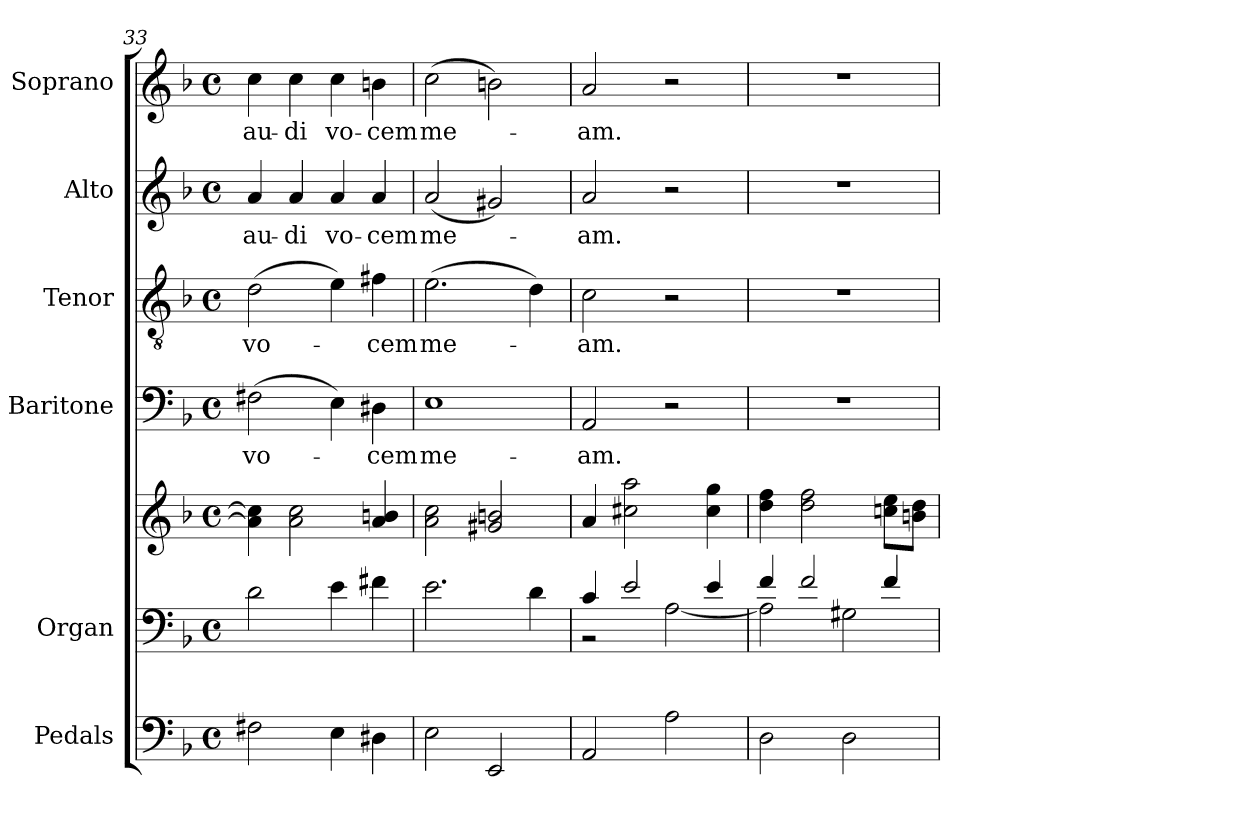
**kern	**kern	**kern	**kern	**text	**kern	**text	**kern	**text	**kern	**text
*part6	*part5	*part5	*part4	*part4	*part3	*part3	*part2	*part2	*part1	*part1
*staff7	*staff6	*staff5	*staff4	*staff4	*staff3	*staff3	*staff2	*staff2	*staff1	*staff1
*I"Pedals	*I"Organ	*	*I"Baritone	*	*I"Tenor	*	*I"Alto	*	*I"Soprano	*
*I'Ped.	*I'Org.	*	*I'Bar.	*	*I'T.	*	*I'A.	*	*I'S.	*
*clefF4	*clefF4	*clefG2	*clefF4	*	*clefGv2	*	*clefG2	*	*clefG2	*
*	*	*	*	*	*ITrd7c12	*	*	*	*	*
*k[b-]	*k[b-]	*k[b-]	*k[b-]	*	*k[b-]	*	*k[b-]	*	*k[b-]	*
*F:	*F:	*F:	*F:	*	*F:	*	*F:	*	*F:	*
*M4/4	*M4/4	*M4/4	*M4/4	*	*M4/4	*	*M4/4	*	*M4/4	*
*met(c)	*met(c)	*met(c)	*met(c)	*	*met(c)	*	*met(c)	*	*met(c)	*
=33	=33	=33	=33	=33	=33	=33	=33	=33	=33	=33
!	!	!	!	!LO:LY:b:color=#000000	!	!	!	!	!	!
!	!	!	!	!	!	!LO:LY:b:color=#000000	!	!	!	!
!	!	!	!	!	!	!	!	!LO:LY:b:color=#000000	!	!
!	!	!	!	!	!	!	!	!	!	!LO:LY:b:color=#000000
2F#Xi\	2di\	4ai\] 4cci]	(2F#Xi\	vo-	(2Di\	vo-	4ai/	-au-	4cci\	-au-
!	!	!	!	!	!	!	!	!LO:LY:b:color=#000000	!	!
!	!	!	!	!	!	!	!	!	!	!LO:LY:b:color=#000000
.	.	2ai\ 2cci	.	.	.	.	4ai/	-di	4cci\	-di
!	!	!	!	!	!	!	!	!LO:LY:b:color=#000000	!	!
!	!	!	!	!	!	!	!	!	!	!LO:LY:b:color=#000000
4Ei\	4ei\	.	4Ei\)	.	4Ei\)	.	4ai/	vo-	4cci\	vo-
!	!	!	!	!LO:LY:b:color=#000000	!	!	!	!	!	!
!	!	!	!	!	!	!LO:LY:b:color=#000000	!	!	!	!
!	!	!	!	!	!	!	!	!LO:LY:b:color=#000000	!	!
!	!	!	!	!	!	!	!	!	!	!LO:LY:b:color=#000000
4D#Xi\	4f#Xi\	4ai/ 4bni	4D#Xi\	-cem	4F#Xi\	-cem	4ai/	-cem	4bni\	-cem
!!LO:PB:g=z
=34	=34	=34	=34	=34	=34	=34	=34	=34	=34	=34
!	!	!	!	!LO:LY:b:color=#000000	!	!	!	!	!	!
!	!	!	!	!	!	!LO:LY:b:color=#000000	!	!	!	!
!	!	!	!	!	!	!	!	!LO:LY:b:color=#000000	!	!
!	!	!	!	!	!	!	!	!	!	!LO:LY:b:color=#000000
2Ei\	2.ei\	2ai\ 2cci	1Ei	me-	(2.Ei\	me-	(2ai/	me-	(2cci\	me-
2EEi/	.	2g#Xi/ 2bni	.	.	.	.	2g#Xi/)	.	2bni\)	.
.	4di\	.	.	.	4Di\)	.	.	.	.	.
=35	=35	=35	=35	=35	=35	=35	=35	=35	=35	=35
*	*^	*	*	*	*	*	*	*	*	*
!	!	!	!	!	!LO:LY:b:color=#000000	!	!	!	!	!	!
!	!	!	!	!	!	!	!LO:LY:b:color=#000000	!	!	!	!
!	!	!	!	!	!	!	!	!	!LO:LY:b:color=#000000	!	!
!	!	!	!	!	!	!	!	!	!	!	!LO:LY:b:color=#000000
2AAi/	4ci/	2r	4ai/	2AAi/	-am.	2Ci\	-am.	2ai/	-am.	2ai/	-am.
.	2ei/	.	2cc#Xi\ 2aai	.	.	.	.	.	.	.	.
2Ai\	.	[2Ai\	.	2r	.	2r	.	2r	.	2r	.
.	4ei/	.	4cc#i\ 4ggi	.	.	.	.	.	.	.	.
=36	=36	=36	=36	=36	=36	=36	=36	=36	=36	=36	=36
2Di\	4fi/	2Ai\]	4ddi\ 4ffi	1r	.	1r	.	1r	.	1r	.
.	2fi/	.	2ddi\ 2ffi	.	.	.	.	.	.	.	.
2Di\	.	2G#Xi\	.	.	.	.	.	.	.	.	.
.	4fi/	.	8ccni\ 8eei\L	.	.	.	.	.	.	.	.
.	.	.	8bni\ 8ddi\J	.	.	.	.	.	.	.	.
*	*v	*v	*	*	*	*	*	*	*	*	*
=	=	=	=	=	=	=	=	=	=	=
*-	*-	*-	*-	*-	*-	*-	*-	*-	*-	*-
